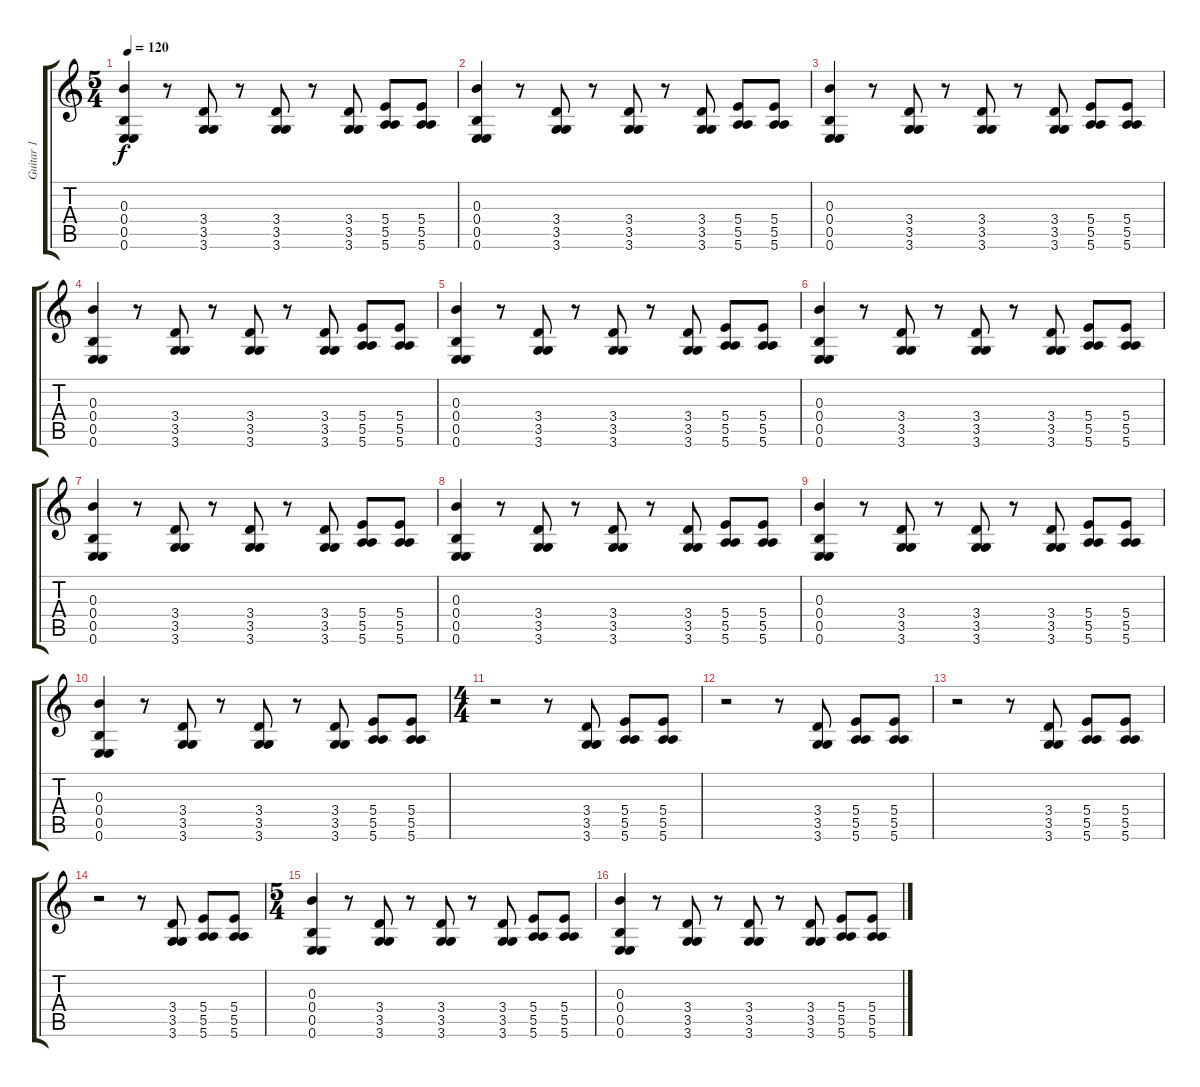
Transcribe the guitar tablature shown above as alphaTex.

\track ("Guitar 1" "Guitar 1") {instrument overdrivenguitar}
\staff {score tabs}
\tuning (B3 B3 B3 B2 E2 E2) {hide}
\ts (5 4)
\tempo 120
\clef g2
\ks c
(0.3 0.4 0.5 0.6).4{dy f} r.8 (3.4 3.5 3.6).8 r.8 (3.4 3.5 3.6).8 r.8 (3.4 3.5 3.6).8 (5.4 5.5 5.6).8 (5.4 5.5 5.6).8 |
(0.3 0.4 0.5 0.6).4 r.8 (3.4 3.5 3.6).8 r.8 (3.4 3.5 3.6).8 r.8 (3.4 3.5 3.6).8 (5.4 5.5 5.6).8 (5.4 5.5 5.6).8 |
(0.3 0.4 0.5 0.6).4 r.8 (3.4 3.5 3.6).8 r.8 (3.4 3.5 3.6).8 r.8 (3.4 3.5 3.6).8 (5.4 5.5 5.6).8 (5.4 5.5 5.6).8 |
(0.3 0.4 0.5 0.6).4 r.8 (3.4 3.5 3.6).8 r.8 (3.4 3.5 3.6).8 r.8 (3.4 3.5 3.6).8 (5.4 5.5 5.6).8 (5.4 5.5 5.6).8 |
(0.3 0.4 0.5 0.6).4 r.8 (3.4 3.5 3.6).8 r.8 (3.4 3.5 3.6).8 r.8 (3.4 3.5 3.6).8 (5.4 5.5 5.6).8 (5.4 5.5 5.6).8 |
(0.3 0.4 0.5 0.6).4 r.8 (3.4 3.5 3.6).8 r.8 (3.4 3.5 3.6).8 r.8 (3.4 3.5 3.6).8 (5.4 5.5 5.6).8 (5.4 5.5 5.6).8 |
(0.3 0.4 0.5 0.6).4 r.8 (3.4 3.5 3.6).8 r.8 (3.4 3.5 3.6).8 r.8 (3.4 3.5 3.6).8 (5.4 5.5 5.6).8 (5.4 5.5 5.6).8 |
(0.3 0.4 0.5 0.6).4 r.8 (3.4 3.5 3.6).8 r.8 (3.4 3.5 3.6).8 r.8 (3.4 3.5 3.6).8 (5.4 5.5 5.6).8 (5.4 5.5 5.6).8 |
(0.3 0.4 0.5 0.6).4 r.8 (3.4 3.5 3.6).8 r.8 (3.4 3.5 3.6).8 r.8 (3.4 3.5 3.6).8 (5.4 5.5 5.6).8 (5.4 5.5 5.6).8 |
(0.3 0.4 0.5 0.6).4 r.8 (3.4 3.5 3.6).8 r.8 (3.4 3.5 3.6).8 r.8 (3.4 3.5 3.6).8 (5.4 5.5 5.6).8 (5.4 5.5 5.6).8 |
\ts (4 4)
r.2 r.8 (3.4 3.5 3.6).8 (5.4 5.5 5.6).8 (5.4 5.5 5.6).8 |
r.2 r.8 (3.4 3.5 3.6).8 (5.4 5.5 5.6).8 (5.4 5.5 5.6).8 |
r.2 r.8 (3.4 3.5 3.6).8 (5.4 5.5 5.6).8 (5.4 5.5 5.6).8 |
r.2 r.8 (3.4 3.5 3.6).8 (5.4 5.5 5.6).8 (5.4 5.5 5.6).8 |
\ts (5 4)
(0.3 0.4 0.5 0.6).4 r.8 (3.4 3.5 3.6).8 r.8 (3.4 3.5 3.6).8 r.8 (3.4 3.5 3.6).8 (5.4 5.5 5.6).8 (5.4 5.5 5.6).8 |
(0.3 0.4 0.5 0.6).4 r.8 (3.4 3.5 3.6).8 r.8 (3.4 3.5 3.6).8 r.8 (3.4 3.5 3.6).8 (5.4 5.5 5.6).8 (5.4 5.5 5.6).8
